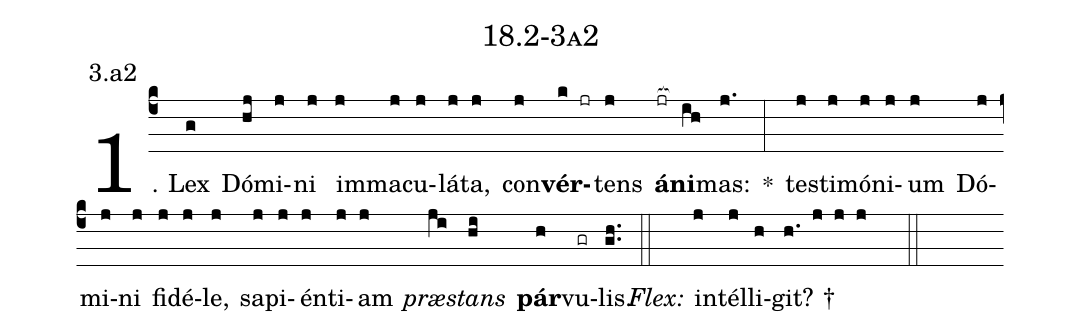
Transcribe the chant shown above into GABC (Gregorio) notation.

name: 18.2-3a2;
annotation: 3.a2;
%%
(c4)1. Lex(g) Dó(hj)mi(j)ni(j) im(j)ma(j)cu(j)lá(j)ta,(j) con(j)<b>vér</b>(k jr)tens(j) <b>á</b>(jr[ocb:1{])<b>ni</b>(ih[ocb:0}])mas:(j.) *(:) tes(j)ti(j)mó(j)ni(j)um(j) Dó(j)mi(j)ni(j) fi(j)dé(j)le,(j) sa(j)pi(j)én(j)ti(j)am(j) <i>præ</i>(ji)<i>stans</i>(hi) <b>pár</b>(h)vu(gr)lis.(gh..) (::)
<i>Flex:</i>()  in(j)tél(j)li(h)git? †(h. j j j  ::)

%E(j) u(j) o(ji) u(hi) a(h) e.(gh..) (::)
